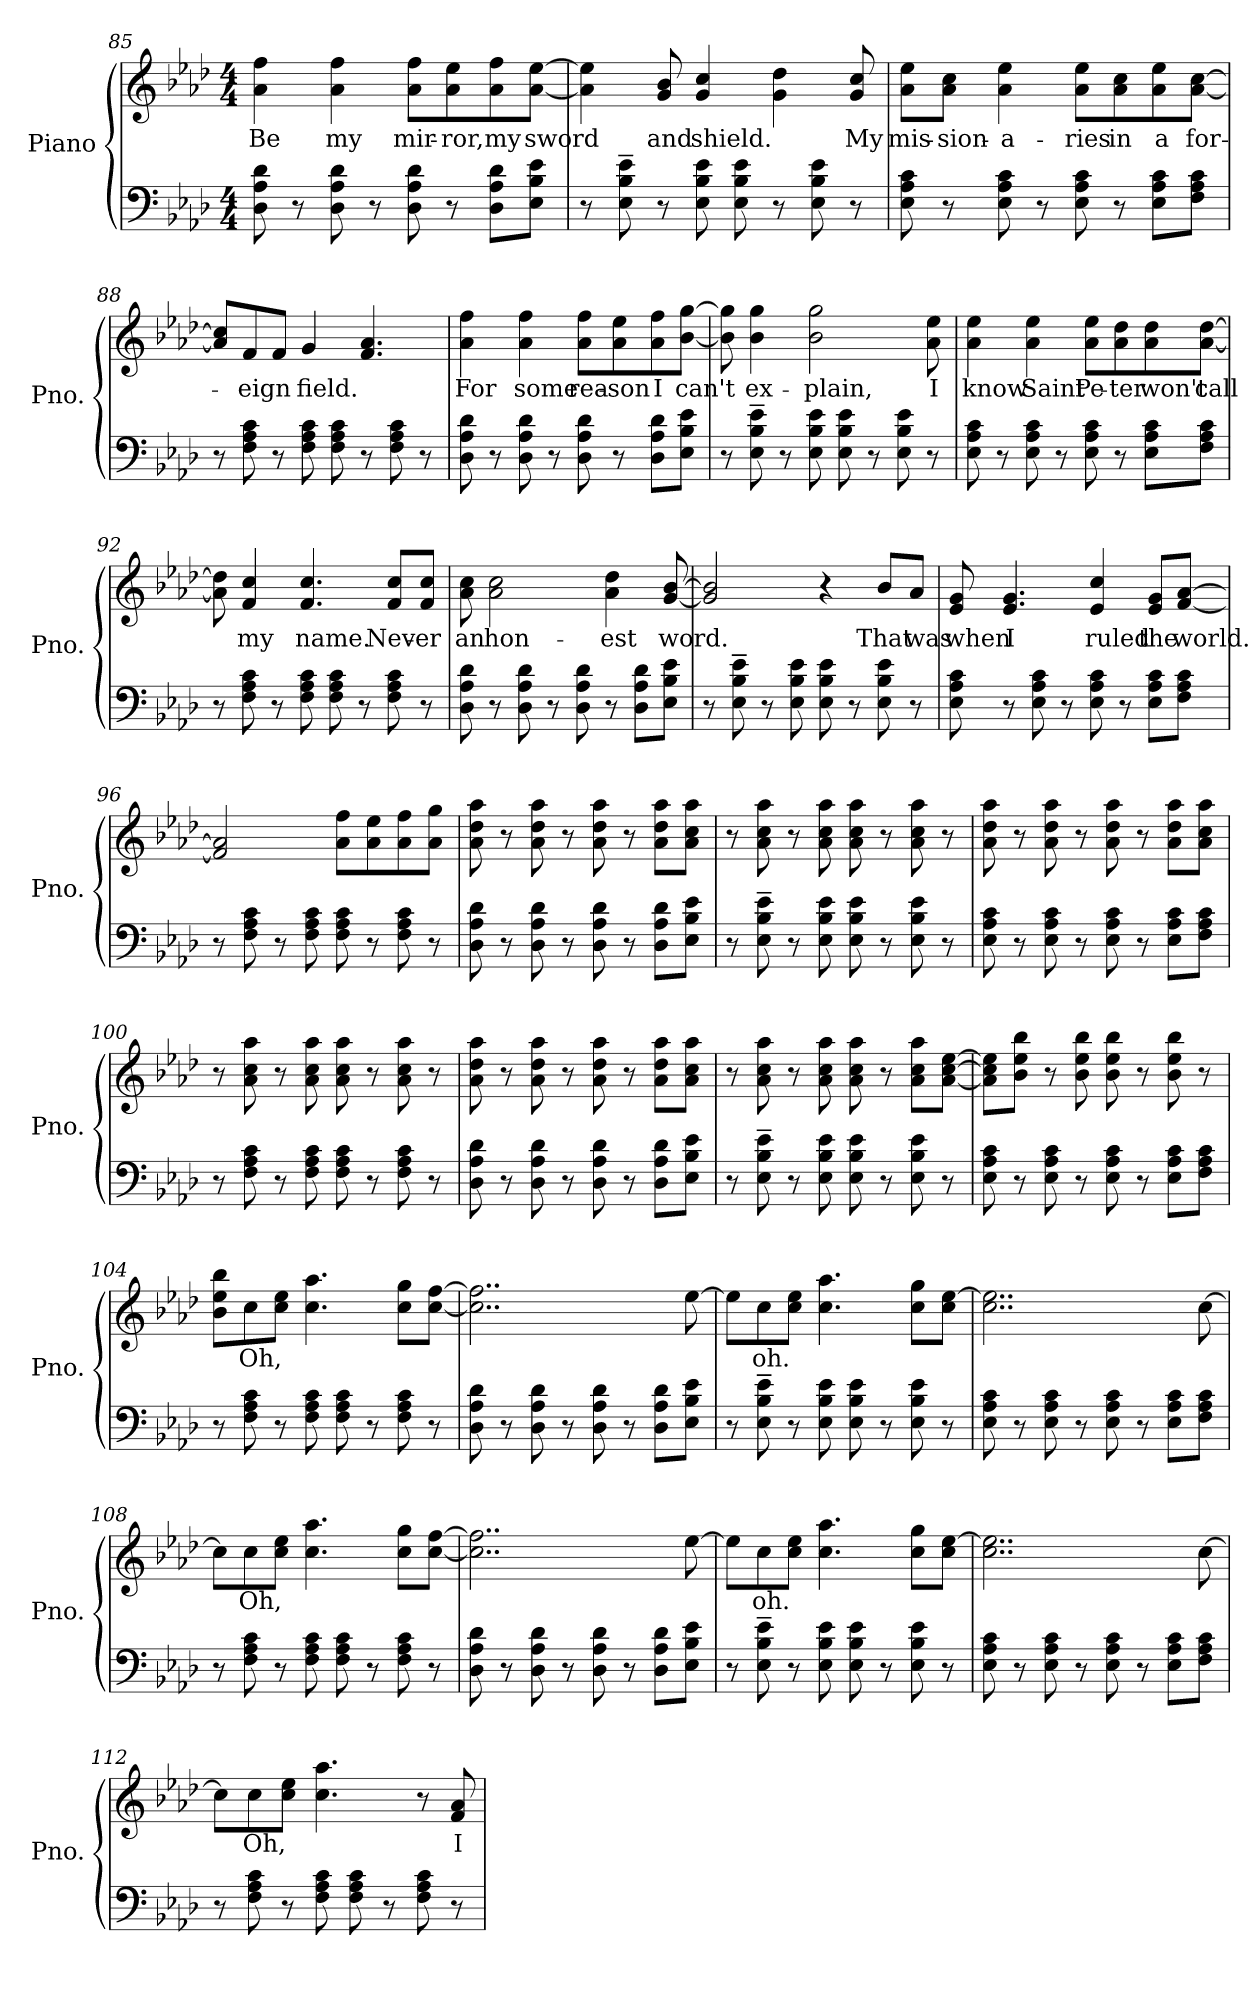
**kern	**kern	**text
*part1	*part1	*part1
*staff2	*staff1	*staff1
*I"Piano	*	*
*I'Pno.	*	*
!!LO:LB:g=z
*clefF4	*clefG2	*
*k[b-e-a-d-]	*k[b-e-a-d-]	*
*M4/4	*M4/4	*
=85	=85	=85
!	!	!LO:LY:b
8D-\ 8A-\ 8d-\	4a-\ 4ff\	Be
8r	.	.
!	!	!LO:LY:b
8D-\ 8A-\ 8d-\	4a-\ 4ff\	my
8r	.	.
!	!	!LO:LY:b
8D-\ 8A-\ 8d-\	8a-\ 8ff\L	mir-
!	!	!LO:LY:b
8r	8a-\ 8ee-\	-ror,
!	!	!LO:LY:b
8D-\ 8A-\ 8d-\L	8a-\ 8ff\	my
!	!	!LO:LY:b
8E-\ 8B-\ 8e-\J	[8a-\ [8ee-\J	sword
=86	=86	=86
8r	4a-\] 4ee-\]	.
8E-\~ 8B-\~ 8e-\~	.	.
!	!	!LO:LY:b
8r	8g/ 8b-/	and
!	!	!LO:LY:b
8E-\ 8B-\ 8e-\	4g/ 4cc/	shield.
8E-\ 8B-\ 8e-\	.	.
8r	4g\ 4dd-\	.
8E-\ 8B-\ 8e-\	.	.
!	!	!LO:LY:b
8r	8g/ 8cc/	My
=87	=87	=87
!	!	!LO:LY:b
8E-\ 8A-\ 8c\	8a-\ 8ee-\L	mis-
!	!	!LO:LY:b
8r	8a-\ 8cc\J	-sion-
!	!	!LO:LY:b
8E-\ 8A-\ 8c\	4a-\ 4ee-\	-a-
8r	.	.
!	!	!LO:LY:b
8E-\ 8A-\ 8c\	8a-\ 8ee-\L	-ries
!	!	!LO:LY:b
8r	8a-\ 8cc\	in
!	!	!LO:LY:b
8E-\ 8A-\ 8c\L	8a-\ 8ee-\	a
!	!	!LO:LY:b
8F\ 8A-\ 8c\J	[8a-\ [8cc\J	for-
=88	=88	=88
8r	8a-/] 8cc/]L	.
!	!	!LO:LY:b
8F\ 8A-\ 8c\	8f/	-eign
8r	8f/J	.
!	!	!LO:LY:b
8F\ 8A-\ 8c\	4g/	field.
8F\ 8A-\ 8c\	.	.
8r	4.f/ 4.a-/	.
8F\ 8A-\ 8c\	.	.
8r	.	.
!!LO:LB:g=z
=89	=89	=89
!	!	!LO:LY:b
8D-\ 8A-\ 8d-\	4a-\ 4ff\	For
8r	.	.
!	!	!LO:LY:b
8D-\ 8A-\ 8d-\	4a-\ 4ff\	some
8r	.	.
!	!	!LO:LY:b
8D-\ 8A-\ 8d-\	8a-\ 8ff\L	rea-
!	!	!LO:LY:b
8r	8a-\ 8ee-\	-son
!	!	!LO:LY:b
8D-\ 8A-\ 8d-\L	8a-\ 8ff\	I
!	!	!LO:LY:b
8E-\ 8B-\ 8e-\J	[8b-\ [8gg\J	can't
=90	=90	=90
8r	8b-\] 8gg\]	.
!	!	!LO:LY:b
8E-\~ 8B-\~ 8e-\~	4b-\ 4gg\	ex-
8r	.	.
!	!	!LO:LY:b
8E-\ 8B-\ 8e-\	2b-\ 2gg\	-plain,
8E-\ 8B-\ 8e-\	.	.
8r	.	.
8E-\ 8B-\ 8e-\	.	.
!	!	!LO:LY:b
8r	8a-\ 8ee-\	I
=91	=91	=91
!	!	!LO:LY:b
8E-\ 8A-\ 8c\	4a-\ 4ee-\	know
8r	.	.
!	!	!LO:LY:b
8E-\ 8A-\ 8c\	4a-\ 4ee-\	Saint
8r	.	.
!	!	!LO:LY:b
8E-\ 8A-\ 8c\	8a-\ 8ee-\L	Pe-
!	!	!LO:LY:b
8r	8a-\ 8dd-\	-ter
!	!	!LO:LY:b
8E-\ 8A-\ 8c\L	8a-\ 8dd-\	won't
!	!	!LO:LY:b
8F\ 8A-\ 8c\J	[8a-\ [8dd-\J	call
=92	=92	=92
8r	8a-\] 8dd-\]	.
!	!	!LO:LY:b
8F\ 8A-\ 8c\	4f/ 4cc/	my
8r	.	.
!	!	!LO:LY:b
8F\ 8A-\ 8c\	4.f/ 4.cc/	name.
8F\ 8A-\ 8c\	.	.
8r	.	.
!	!	!LO:LY:b
8F\ 8A-\ 8c\	8f/ 8cc/L	Nev-
!	!	!LO:LY:b
8r	8f/ 8cc/J	-er
!!LO:LB:g=z
=93	=93	=93
!	!	!LO:LY:b
8D-\ 8A-\ 8d-\	8a-\ 8cc\	an
!	!	!LO:LY:b
8r	2a-\ 2cc\	hon-
8D-\ 8A-\ 8d-\	.	.
8r	.	.
8D-\ 8A-\ 8d-\	.	.
!	!	!LO:LY:b
8r	4a-\ 4dd-\	-est
8D-\ 8A-\ 8d-\L	.	.
!	!	!LO:LY:b
8E-\ 8B-\ 8e-\J	[8g/ [8b-/	word.
=94	=94	=94
8r	2g/] 2b-/]	.
8E-\~ 8B-\~ 8e-\~	.	.
8r	.	.
8E-\ 8B-\ 8e-\	.	.
8E-\ 8B-\ 8e-\	4r	.
8r	.	.
!	!	!LO:LY:b
8E-\ 8B-\ 8e-\	8b-/L	That
!	!	!LO:LY:b
8r	8a-/J	was
=95	=95	=95
!	!	!LO:LY:b
8E-\ 8A-\ 8c\	8e-/ 8g/	when
!	!	!LO:LY:b
8r	4.e-/ 4.g/	I
8E-\ 8A-\ 8c\	.	.
8r	.	.
!	!	!LO:LY:b
8E-\ 8A-\ 8c\	4e-/ 4cc/	ruled
8r	.	.
!	!	!LO:LY:b
8E-\ 8A-\ 8c\L	8e-/ 8g/L	the
!	!	!LO:LY:b
8F\ 8A-\ 8c\J	[8f/ [8a-/J	world.
=96	=96	=96
8r	2f/] 2a-/]	.
8F\ 8A-\ 8c\	.	.
8r	.	.
8F\ 8A-\ 8c\	.	.
8F\ 8A-\ 8c\	8a-\ 8ff\L	.
8r	8a-\ 8ee-\	.
8F\ 8A-\ 8c\	8a-\ 8ff\	.
8r	8a-\ 8gg\J	.
=97	=97	=97
8D-\ 8A-\ 8d-\	8a-\ 8dd-\ 8aa-\	.
8r	8r	.
8D-\ 8A-\ 8d-\	8a-\ 8dd-\ 8aa-\	.
8r	8r	.
8D-\ 8A-\ 8d-\	8a-\ 8dd-\ 8aa-\	.
8r	8r	.
8D-\ 8A-\ 8d-\L	8a-\ 8dd-\ 8aa-\L	.
8E-\ 8B-\ 8e-\J	8a-\ 8cc\ 8aa-\J	.
!!LO:LB:g=z
=98	=98	=98
8r	8r	.
8E-\~ 8B-\~ 8e-\~	8a-\ 8cc\ 8aa-\	.
8r	8r	.
8E-\ 8B-\ 8e-\	8a-\ 8cc\ 8aa-\	.
8E-\ 8B-\ 8e-\	8a-\ 8cc\ 8aa-\	.
8r	8r	.
8E-\ 8B-\ 8e-\	8a-\ 8cc\ 8aa-\	.
8r	8r	.
=99	=99	=99
8E-\ 8A-\ 8c\	8a-\ 8dd-\ 8aa-\	.
8r	8r	.
8E-\ 8A-\ 8c\	8a-\ 8dd-\ 8aa-\	.
8r	8r	.
8E-\ 8A-\ 8c\	8a-\ 8dd-\ 8aa-\	.
8r	8r	.
8E-\ 8A-\ 8c\L	8a-\ 8dd-\ 8aa-\L	.
8F\ 8A-\ 8c\J	8a-\ 8cc\ 8aa-\J	.
=100	=100	=100
8r	8r	.
8F\ 8A-\ 8c\	8a-\ 8cc\ 8aa-\	.
8r	8r	.
8F\ 8A-\ 8c\	8a-\ 8cc\ 8aa-\	.
8F\ 8A-\ 8c\	8a-\ 8cc\ 8aa-\	.
8r	8r	.
8F\ 8A-\ 8c\	8a-\ 8cc\ 8aa-\	.
8r	8r	.
=101	=101	=101
8D-\ 8A-\ 8d-\	8a-\ 8dd-\ 8aa-\	.
8r	8r	.
8D-\ 8A-\ 8d-\	8a-\ 8dd-\ 8aa-\	.
8r	8r	.
8D-\ 8A-\ 8d-\	8a-\ 8dd-\ 8aa-\	.
8r	8r	.
8D-\ 8A-\ 8d-\L	8a-\ 8dd-\ 8aa-\L	.
8E-\ 8B-\ 8e-\J	8a-\ 8cc\ 8aa-\J	.
=102	=102	=102
8r	8r	.
8E-\~ 8B-\~ 8e-\~	8a-\ 8cc\ 8aa-\	.
8r	8r	.
8E-\ 8B-\ 8e-\	8a-\ 8cc\ 8aa-\	.
8E-\ 8B-\ 8e-\	8a-\ 8cc\ 8aa-\	.
8r	8r	.
8E-\ 8B-\ 8e-\	8a-\ 8cc\ 8aa-\L	.
8r	[8a-\ [8cc\ [8ee-\J	.
=103	=103	=103
8E-\ 8A-\ 8c\	8a-\] 8cc\] 8ee-\]L	.
8r	8b-\ 8ee-\ 8bb-\J	.
8E-\ 8A-\ 8c\	8r	.
8r	8b-\ 8ee-\ 8bb-\	.
8E-\ 8A-\ 8c\	8b-\ 8ee-\ 8bb-\	.
8r	8r	.
8E-\ 8A-\ 8c\L	8b-\ 8ee-\ 8bb-\	.
8F\ 8A-\ 8c\J	8r	.
!!LO:PB:g=z
=104	=104	=104
8r	8b-\ 8ee-\ 8bb-\L	.
!	!	!LO:LY:b
8F\ 8A-\ 8c\	8cc\	Oh,
8r	8cc\ 8ee-\J	.
8F\ 8A-\ 8c\	4.cc\ 4.aa-\	.
8F\ 8A-\ 8c\	.	.
8r	.	.
8F\ 8A-\ 8c\	8cc\ 8gg\L	.
8r	[8cc\ [8ff\J	.
=105	=105	=105
8D-\ 8A-\ 8d-\	2..cc\] 2..ff\]	.
8r	.	.
8D-\ 8A-\ 8d-\	.	.
8r	.	.
8D-\ 8A-\ 8d-\	.	.
8r	.	.
8D-\ 8A-\ 8d-\L	.	.
8E-\ 8B-\ 8e-\J	[8ee-\	.
=106	=106	=106
8r	8ee-\L]	.
!	!	!LO:LY:b
8E-\~ 8B-\~ 8e-\~	8cc\	oh.
8r	8cc\ 8ee-\J	.
8E-\ 8B-\ 8e-\	4.cc\ 4.aa-\	.
8E-\ 8B-\ 8e-\	.	.
8r	.	.
8E-\ 8B-\ 8e-\	8cc\ 8gg\L	.
8r	8cc\ [8ee-\J	.
=107	=107	=107
8E-\ 8A-\ 8c\	2..cc\ 2..ee-\]	.
8r	.	.
8E-\ 8A-\ 8c\	.	.
8r	.	.
8E-\ 8A-\ 8c\	.	.
8r	.	.
8E-\ 8A-\ 8c\L	.	.
8F\ 8A-\ 8c\J	[8cc\	.
=108	=108	=108
8r	8cc\L]	.
!	!	!LO:LY:b
8F\ 8A-\ 8c\	8cc\	Oh,
8r	8cc\ 8ee-\J	.
8F\ 8A-\ 8c\	4.cc\ 4.aa-\	.
8F\ 8A-\ 8c\	.	.
8r	.	.
8F\ 8A-\ 8c\	8cc\ 8gg\L	.
8r	[8cc\ [8ff\J	.
=109	=109	=109
8D-\ 8A-\ 8d-\	2..cc\] 2..ff\]	.
8r	.	.
8D-\ 8A-\ 8d-\	.	.
8r	.	.
8D-\ 8A-\ 8d-\	.	.
8r	.	.
8D-\ 8A-\ 8d-\L	.	.
8E-\ 8B-\ 8e-\J	[8ee-\	.
!!LO:LB:g=z
=110	=110	=110
8r	8ee-\L]	.
!	!	!LO:LY:b
8E-\~ 8B-\~ 8e-\~	8cc\	oh.
8r	8cc\ 8ee-\J	.
8E-\ 8B-\ 8e-\	4.cc\ 4.aa-\	.
8E-\ 8B-\ 8e-\	.	.
8r	.	.
8E-\ 8B-\ 8e-\	8cc\ 8gg\L	.
8r	8cc\ [8ee-\J	.
=111	=111	=111
8E-\ 8A-\ 8c\	2..cc\ 2..ee-\]	.
8r	.	.
8E-\ 8A-\ 8c\	.	.
8r	.	.
8E-\ 8A-\ 8c\	.	.
8r	.	.
8E-\ 8A-\ 8c\L	.	.
8F\ 8A-\ 8c\J	[8cc\	.
=112	=112	=112
8r	8cc\L]	.
!	!	!LO:LY:b
8F\ 8A-\ 8c\	8cc\	Oh,
8r	8cc\ 8ee-\J	.
8F\ 8A-\ 8c\	4.cc\ 4.aa-\	.
8F\ 8A-\ 8c\	.	.
8r	.	.
8F\ 8A-\ 8c\	8r	.
!	!	!LO:LY:b
8r	8f/ 8a-/	I
=	=	=
*-	*-	*-
